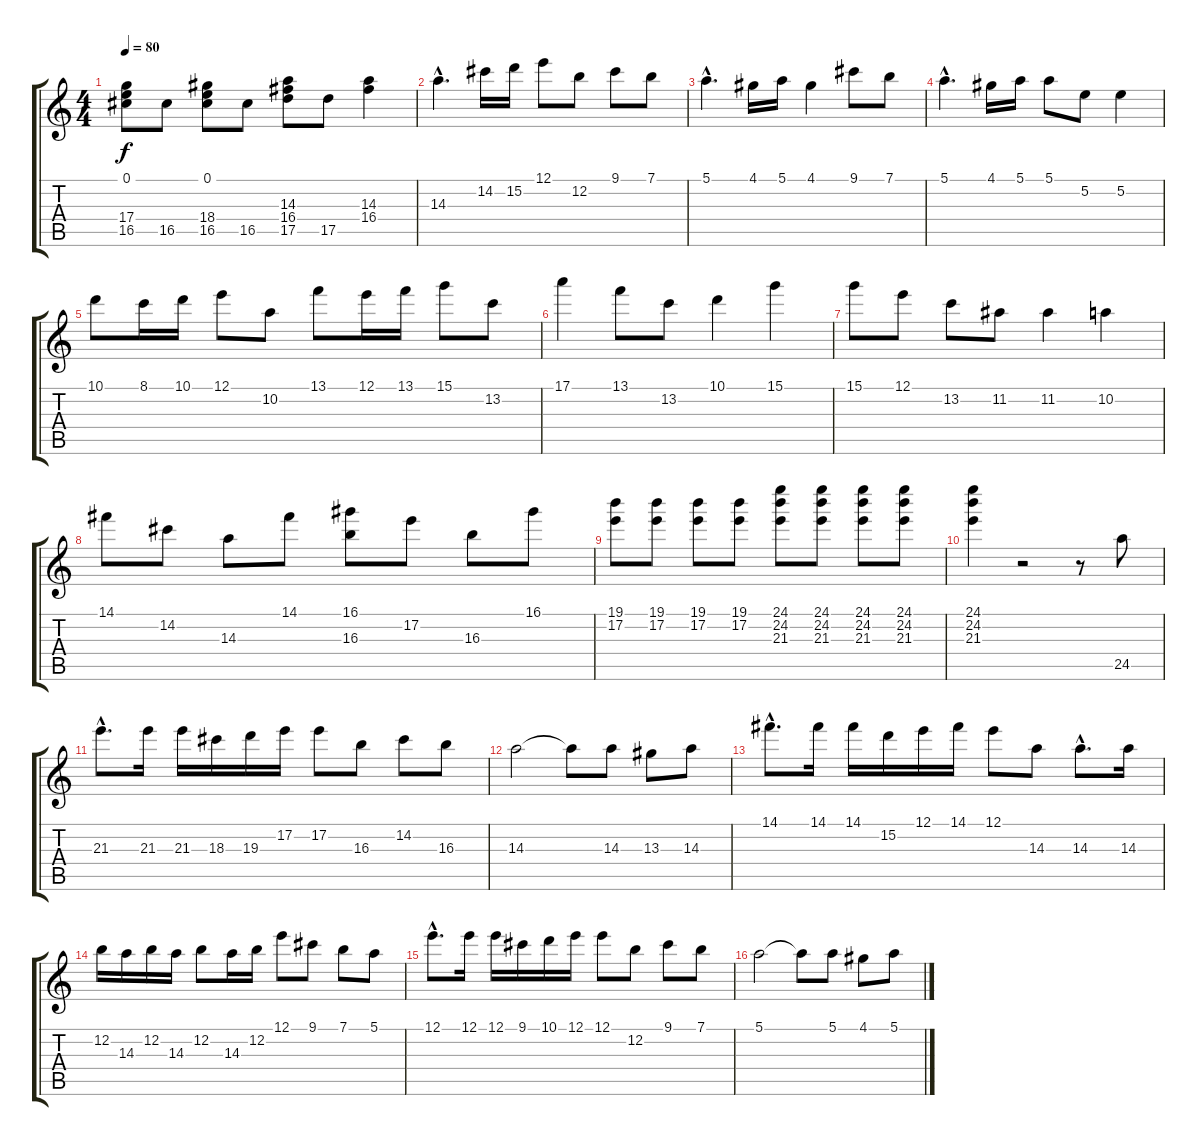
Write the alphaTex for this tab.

\track "" {instrument acousticguitarnylon}
\staff {score tabs}
\tuning (E4 B3 G3 D3 A2 E2) {hide}
\ts (4 4)
\tempo 80
\clef g2
\ks c
(0.1 17.4 16.5).8{dy f} 16.5.8 (0.1 18.4 16.5).8 16.5.8 (14.3 16.4 17.5).8 17.5.8 (14.3 16.4).4 |
14.3{hac}.4{d} 14.2.16 15.2.16 12.1.8 12.2.8 9.1.8 7.1.8 |
5.1{hac}.4{d} 4.1.16 5.1.16 4.1.4 9.1.8 7.1.8 |
5.1{hac}.4{d} 4.1.16 5.1.16 5.1.8 5.2.8 5.2.4 |
10.1.8 8.1.16 10.1.16 12.1.8 10.2.8 13.1.8 12.1.16 13.1.16 15.1.8 13.2.8 |
17.1.4 13.1.8 13.2.8 10.1.4 15.1.4 |
15.1.8 12.1.8 13.2.8 11.2.8 11.2.4 10.2.4 |
14.1.8 14.2.8 14.3.8 14.1.8 (16.1 16.3).8 17.2.8 16.3.8 16.1.8 |
(19.1 17.2).8 (19.1 17.2).8 (19.1 17.2).8 (19.1 17.2).8 (24.1 24.2 21.3).8 (24.1 24.2 21.3).8 (24.1 24.2 21.3).8 (24.1 24.2 21.3).8 |
(24.1 24.2 21.3).4 r.2 r.8 24.5.8 |
21.3{hac}.8{d} 21.3.16 21.3.16 18.3.16 19.3.16 17.2.16 17.2.8 16.3.8 14.2.8 16.3.8 |
14.3.2 14.3{t}.8 14.3.8 13.3.8 14.3.8 |
14.1{hac}.8{d} 14.1.16 14.1.16 15.2.16 12.1.16 14.1.16 12.1.8 14.3.8 14.3{hac}.8{d} 14.3.16 |
12.2.16 14.3.16 12.2.16 14.3.16 12.2.8 14.3.16 12.2.16 12.1.8 9.1.8 7.1.8 5.1.8 |
12.1{hac}.8{d} 12.1.16 12.1.16 9.1.16 10.1.16 12.1.16 12.1.8 12.2.8 9.1.8 7.1.8 |
5.1.2 5.1{t}.8 5.1.8 4.1.8 5.1.8
